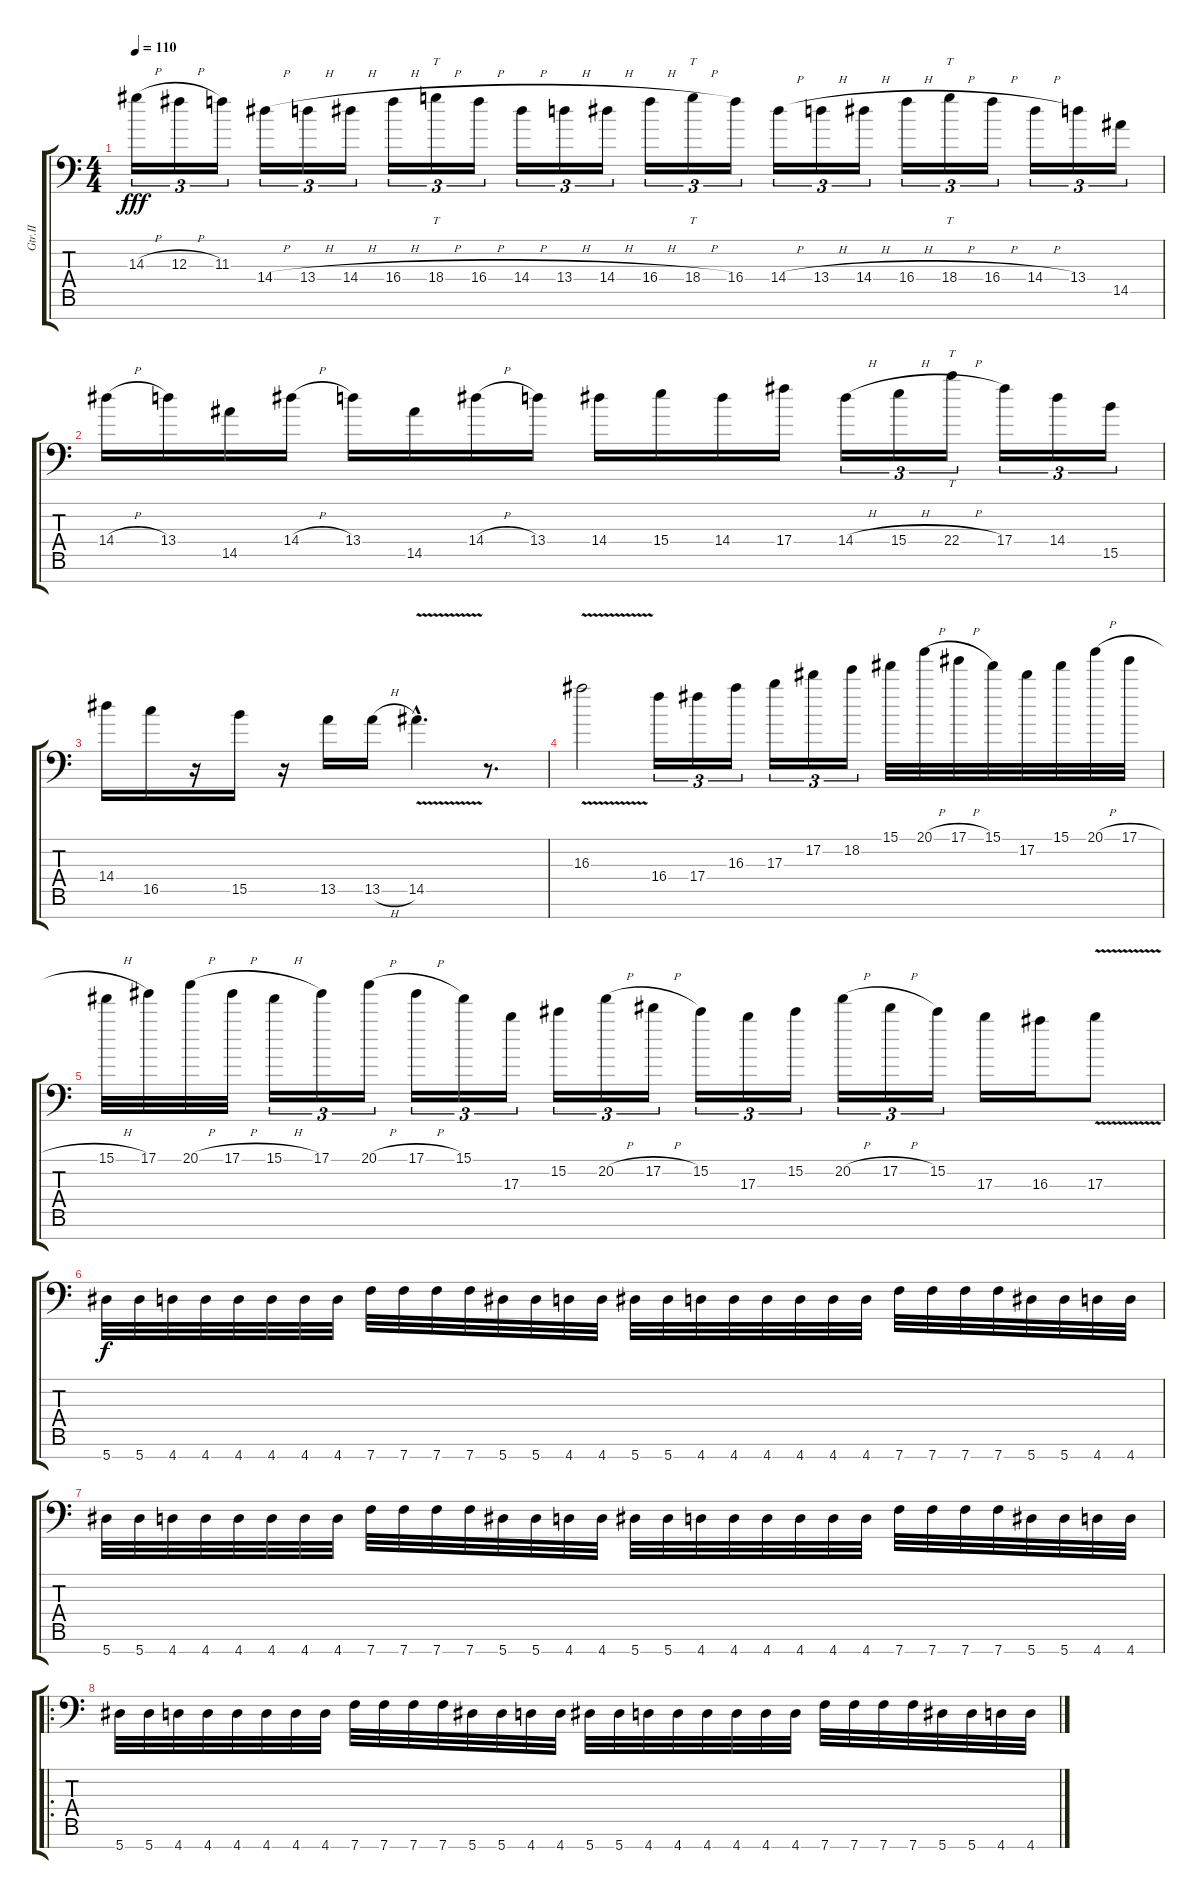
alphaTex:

\track ("Gtr.II" "Gtr.II") {instrument overdrivenguitar}
\staff {score tabs}
\tuning (Eb4 Bb3 Gb3 Db3 Ab2 Eb2 Bb1) {hide}
\ts (4 4)
\tempo 110
\clef f4
\ks c
14.3{h}.16{tu (3 2) dy fff} 12.3{h}.16{tu (3 2)} 11.3.16{tu (3 2)} 14.4{h}.16{tu (3 2)} 13.4{h}.16{tu (3 2)} 14.4{h}.16{tu (3 2)} 16.4{h}.16{tu (3 2)} 18.4{h}.16{tt tu (3 2)} 16.4{h}.16{tu (3 2)} 14.4{h}.16{tu (3 2)} 13.4{h}.16{tu (3 2)} 14.4{h}.16{tu (3 2)} 16.4{h}.16{tu (3 2)} 18.4{h}.16{tt tu (3 2)} 16.4.16{tu (3 2)} 14.4{h}.16{tu (3 2)} 13.4{h}.16{tu (3 2)} 14.4{h}.16{tu (3 2)} 16.4{h}.16{tu (3 2)} 18.4{h}.16{tt tu (3 2)} 16.4{h}.16{tu (3 2)} 14.4{h}.16{tu (3 2)} 13.4.16{tu (3 2)} 14.5.16{tu (3 2)} |
14.4{h}.16 13.4.16 14.5.16 14.4{h}.16 13.4.16 14.5.16 14.4{h}.16 13.4.16 14.4.16 15.4.16 14.4.16 17.4.16 14.4{h}.16{tu (3 2)} 15.4{h}.16{tu (3 2)} 22.4{h}.16{tt tu (3 2)} 17.4.16{tu (3 2)} 14.4.16{tu (3 2)} 15.5.16{tu (3 2)} |
14.4.16 16.5.16 r.16 15.5.16 r.16 13.5.16 13.5{h}.16 14.5{v hac}.4{d} r.8{d} |
16.3{v}.2 16.4.16{tu (3 2)} 17.4.16{tu (3 2)} 16.3.16{tu (3 2)} 17.3.16{tu (3 2)} 17.2.16{tu (3 2)} 18.2.16{tu (3 2)} 15.1.32 20.1{h}.32 17.1{h}.32 15.1.32 17.2.32 15.1.32 20.1{h}.32 17.1{h}.32 |
15.1{h}.32 17.1.32 20.1{h}.32 17.1{h}.32 15.1{h}.16{tu (3 2)} 17.1.16{tu (3 2)} 20.1{h}.16{tu (3 2)} 17.1{h}.16{tu (3 2)} 15.1.16{tu (3 2)} 17.3.16{tu (3 2)} 15.2.16{tu (3 2)} 20.2{h}.16{tu (3 2)} 17.2{h}.16{tu (3 2)} 15.2.16{tu (3 2)} 17.3.16{tu (3 2)} 15.2.16{tu (3 2)} 20.2{h}.16{tu (3 2)} 17.2{h}.16{tu (3 2)} 15.2.16{tu (3 2)} 17.3.16 16.3.16 17.3{v}.8 |
5.7.32{dy f} 5.7.32 4.7.32 4.7.32 4.7.32 4.7.32 4.7.32 4.7.32 7.7.32 7.7.32 7.7.32 7.7.32 5.7.32 5.7.32 4.7.32 4.7.32 5.7.32 5.7.32 4.7.32 4.7.32 4.7.32 4.7.32 4.7.32 4.7.32 7.7.32 7.7.32 7.7.32 7.7.32 5.7.32 5.7.32 4.7.32 4.7.32 |
5.7.32 5.7.32 4.7.32 4.7.32 4.7.32 4.7.32 4.7.32 4.7.32 7.7.32 7.7.32 7.7.32 7.7.32 5.7.32 5.7.32 4.7.32 4.7.32 5.7.32 5.7.32 4.7.32 4.7.32 4.7.32 4.7.32 4.7.32 4.7.32 7.7.32 7.7.32 7.7.32 7.7.32 5.7.32 5.7.32 4.7.32 4.7.32 |
\ro
5.7.32 5.7.32 4.7.32 4.7.32 4.7.32 4.7.32 4.7.32 4.7.32 7.7.32 7.7.32 7.7.32 7.7.32 5.7.32 5.7.32 4.7.32 4.7.32 5.7.32 5.7.32 4.7.32 4.7.32 4.7.32 4.7.32 4.7.32 4.7.32 7.7.32 7.7.32 7.7.32 7.7.32 5.7.32 5.7.32 4.7.32 4.7.32
